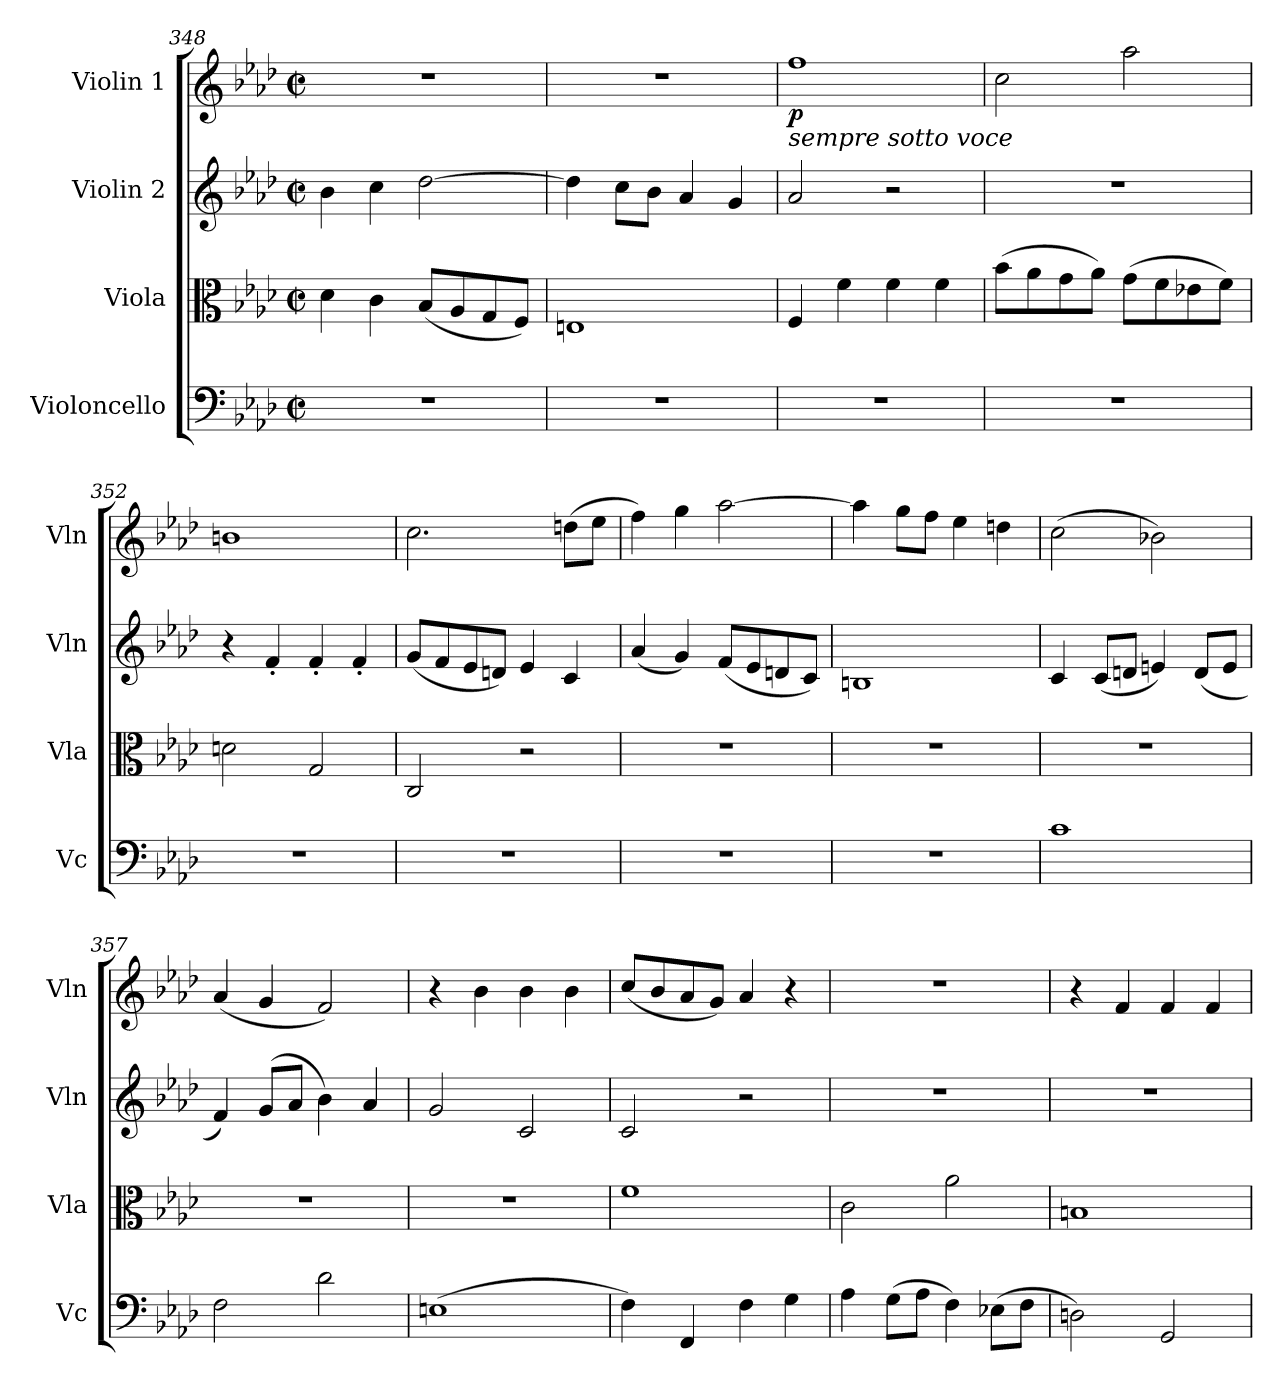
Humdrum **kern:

**kern	**kern	**kern	**kern	**dynam
*part4	*part3	*part2	*part1	*part1
*staff4	*staff3	*staff2	*staff1	*staff1
*I"Violoncello	*I"Viola	*I"Violin 2	*I"Violin 1	*
*I'Vc	*I'Vla	*I'Vln	*I'Vln	*
*clefF4	*clefC3	*clefG2	*clefG2	*
*k[b-e-a-d-]	*k[b-e-a-d-]	*k[b-e-a-d-]	*k[b-e-a-d-]	*
*M2/2	*M2/2	*M2/2	*M2/2	*
*met(c|)	*met(c|)	*met(c|)	*met(c|)	*
=348	=348	=348	=348	=348
1r	4d-\	4b-\	1r	.
.	4c\	4cc\	.	.
.	(<8B-/L	[2dd-\	.	.
.	8A-/	.	.	.
.	8G/	.	.	.
.	8F/J)	.	.	.
=349	=349	=349	=349	=349
1r	1En	4dd-\]	1r	.
.	.	8cc\L	.	.
.	.	8b-\J	.	.
.	.	4a-/	.	.
.	.	4g/	.	.
=350	=350	=350	=350	=350
!	!	!	!LO:TX:b:i:t=sempre sotto voce	!
!	!	!	!	!LO:DY:b
1r	4F/	2a-/	1ff	p
.	4f\	.	.	.
.	4f\	2r	.	.
.	4f\	.	.	.
!!LO:LB:g=z
=351	=351	=351	=351	=351
1r	(>8b-\L	1r	2cc\	.
.	8a-\	.	.	.
.	8g\	.	.	.
.	8a-\J)	.	.	.
.	(>8g\L	.	2aa-\	.
.	8f\	.	.	.
.	8e-X\	.	.	.
.	8f\J)	.	.	.
=352	=352	=352	=352	=352
1r	2dn\	4r	1bn	.
.	.	4f'/	.	.
.	2G/	4f'/	.	.
.	.	4f'/	.	.
=353	=353	=353	=353	=353
1r	2C/	(<8g/L	2.cc\	.
.	.	8f/	.	.
.	.	8e-/	.	.
.	.	8dn/J)	.	.
.	2r	4e-/	.	.
.	.	4c/	(>8ddn\L	.
.	.	.	8ee-\J	.
=354	=354	=354	=354	=354
1r	1r	(<4a-/	4ff\)	.
.	.	4g/)	4gg\	.
.	.	(<8f/L	[2aa-\	.
.	.	8e-/	.	.
.	.	8dn/	.	.
.	.	8c/J)	.	.
=355	=355	=355	=355	=355
1r	1r	1Bn	4aa-\]	.
.	.	.	8gg\L	.
.	.	.	8ff\J	.
.	.	.	4ee-\	.
.	.	.	4ddn\	.
=356	=356	=356	=356	=356
1c	1r	4c/	(>2cc\	.
.	.	(<8c/L	.	.
.	.	8dn/J	.	.
.	.	4en/)	2b-X\)	.
.	.	(<8d/L	.	.
.	.	8e/J	.	.
!!LO:LB:g=z
=357	=357	=357	=357	=357
2F\	1r	4f/)	(<4a-/	.
.	.	(>8g/L	4g/	.
.	.	8a-/J	.	.
2d-\	.	4b-\)	2f/)	.
.	.	4a-/	.	.
=358	=358	=358	=358	=358
(>1En	1r	2g/	4r	.
.	.	.	4b-\	.
.	.	2c/	4b-\	.
.	.	.	4b-\	.
=359	=359	=359	=359	=359
4F\)	1f	2c/	(<8cc/L	.
.	.	.	8b-/	.
4FF/	.	.	8a-/	.
.	.	.	8g/J)	.
4F\	.	2r	4a-/	.
4G\	.	.	4r	.
=360	=360	=360	=360	=360
4A-\	2c\	1r	1r	.
(>8G\L	.	.	.	.
8A-\J	.	.	.	.
4F\)	2a-\	.	.	.
(>8E-X\L	.	.	.	.
8F\J	.	.	.	.
=361	=361	=361	=361	=361
2Dn\)	1Bn	1r	4r	.
.	.	.	4f/	.
2GG/	.	.	4f/	.
.	.	.	4f/	.
=	=	=	=	=
*-	*-	*-	*-	*-
